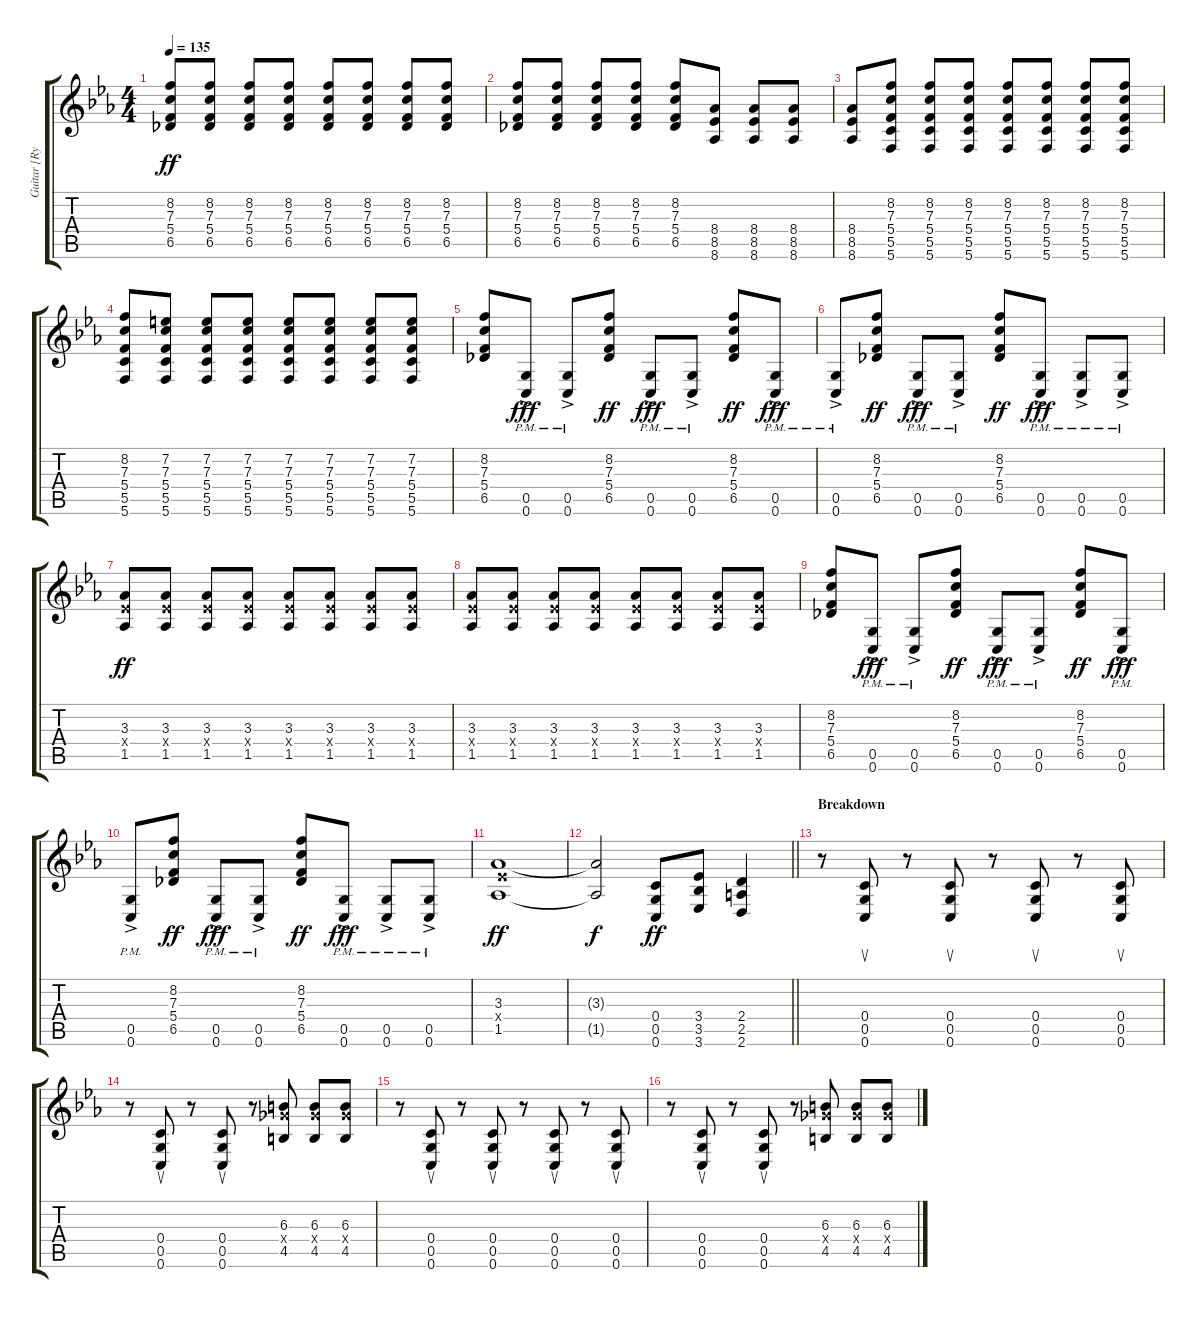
\track ("Guitar [Ryan Primrack]" "Guitar [Ry") {instrument distortionguitar}
\staff {score tabs}
\tuning (D4 A3 F3 C3 G2 C2) {hide}
\ts (4 4)
\tempo 135
\clef g2
\ks cminor
(8.2 7.3 5.4 6.5).8{dy ff} (8.2 7.3 5.4 6.5).8 (8.2 7.3 5.4 6.5).8 (8.2 7.3 5.4 6.5).8 (8.2 7.3 5.4 6.5).8 (8.2 7.3 5.4 6.5).8 (8.2 7.3 5.4 6.5).8 (8.2 7.3 5.4 6.5).8 |
(8.2 7.3 5.4 6.5).8 (8.2 7.3 5.4 6.5).8 (8.2 7.3 5.4 6.5).8 (8.2 7.3 5.4 6.5).8 (8.2 7.3 5.4 6.5).8 (8.4 8.5 8.6).8 (8.4 8.5 8.6).8 (8.4 8.5 8.6).8 |
(8.4 8.5 8.6).8 (8.2 7.3 5.4 5.5 5.6).8 (8.2 7.3 5.4 5.5 5.6).8 (8.2 7.3 5.4 5.5 5.6).8 (8.2 7.3 5.4 5.5 5.6).8 (8.2 7.3 5.4 5.5 5.6).8 (8.2 7.3 5.4 5.5 5.6).8 (8.2 7.3 5.4 5.5 5.6).8 |
(8.2 7.3 5.4 5.5 5.6).8 (7.2 7.3 5.4 5.5 5.6).8 (7.2 7.3 5.4 5.5 5.6).8 (7.2 7.3 5.4 5.5 5.6).8 (7.2 7.3 5.4 5.5 5.6).8 (7.2 7.3 5.4 5.5 5.6).8 (7.2 7.3 5.4 5.5 5.6).8 (7.2 7.3 5.4 5.5 5.6).8 |
(8.2 7.3 5.4 6.5).8 (0.5{ac pm} 0.6{ac pm}).8{dy fff} (0.5{ac pm} 0.6{ac pm}).8 (8.2 7.3 5.4 6.5).8{dy ff} (0.5{ac pm} 0.6{ac pm}).8{dy fff} (0.5{ac pm} 0.6{ac pm}).8 (8.2 7.3 5.4 6.5).8{dy ff} (0.5{ac pm} 0.6{ac pm}).8{dy fff} |
(0.5{ac pm} 0.6{ac pm}).8 (8.2 7.3 5.4 6.5).8{dy ff} (0.5{ac pm} 0.6{ac pm}).8{dy fff} (0.5{ac pm} 0.6{ac pm}).8 (8.2 7.3 5.4 6.5).8{dy ff} (0.5{ac pm} 0.6{ac pm}).8{dy fff} (0.5{ac pm} 0.6{ac pm}).8 (0.5{ac pm} 0.6{ac pm}).8 |
(3.3 3.4{x} 1.5).8{dy ff} (3.3 3.4{x} 1.5).8 (3.3 3.4{x} 1.5).8 (3.3 3.4{x} 1.5).8 (3.3 3.4{x} 1.5).8 (3.3 3.4{x} 1.5).8 (3.3 3.4{x} 1.5).8 (3.3 3.4{x} 1.5).8 |
(3.3 3.4{x} 1.5).8 (3.3 3.4{x} 1.5).8 (3.3 3.4{x} 1.5).8 (3.3 3.4{x} 1.5).8 (3.3 3.4{x} 1.5).8 (3.3 3.4{x} 1.5).8 (3.3 3.4{x} 1.5).8 (3.3 3.4{x} 1.5).8 |
(8.2 7.3 5.4 6.5).8 (0.5{ac pm} 0.6{ac pm}).8{dy fff} (0.5{ac pm} 0.6{ac pm}).8 (8.2 7.3 5.4 6.5).8{dy ff} (0.5{ac pm} 0.6{ac pm}).8{dy fff} (0.5{ac pm} 0.6{ac pm}).8 (8.2 7.3 5.4 6.5).8{dy ff} (0.5{ac pm} 0.6{ac pm}).8{dy fff} |
(0.5{ac pm} 0.6{ac pm}).8 (8.2 7.3 5.4 6.5).8{dy ff} (0.5{ac pm} 0.6{ac pm}).8{dy fff} (0.5{ac pm} 0.6{ac pm}).8 (8.2 7.3 5.4 6.5).8{dy ff} (0.5{ac pm} 0.6{ac pm}).8{dy fff} (0.5{ac pm} 0.6{ac pm}).8 (0.5{ac pm} 0.6{ac pm}).8 |
(3.3 3.4{x} 1.5).1{dy ff} |
\barLineRight lightlight
(3.3{t} 1.5{t}).2{dy f} (0.4 0.5 0.6).8{dy ff} (3.4 3.5 3.6).8 (2.4 2.5 2.6).4 |
\section ("" "Breakdown")
r.8 (0.4 0.5 0.6).8{su} r.8 (0.4 0.5 0.6).8{su} r.8 (0.4 0.5 0.6).8{su} r.8 (0.4 0.5 0.6).8{su} |
r.8 (0.4 0.5 0.6).8{su} r.8 (0.4 0.5 0.6).8{su} r.8 (6.3 6.4{x} 4.5).8 (6.3 6.4{x} 4.5).8 (6.3 6.4{x} 4.5).8 |
r.8 (0.4 0.5 0.6).8{su} r.8 (0.4 0.5 0.6).8{su} r.8 (0.4 0.5 0.6).8{su} r.8 (0.4 0.5 0.6).8{su} |
r.8 (0.4 0.5 0.6).8{su} r.8 (0.4 0.5 0.6).8{su} r.8 (6.3 6.4{x} 4.5).8 (6.3 6.4{x} 4.5).8 (6.3 6.4{x} 4.5).8
